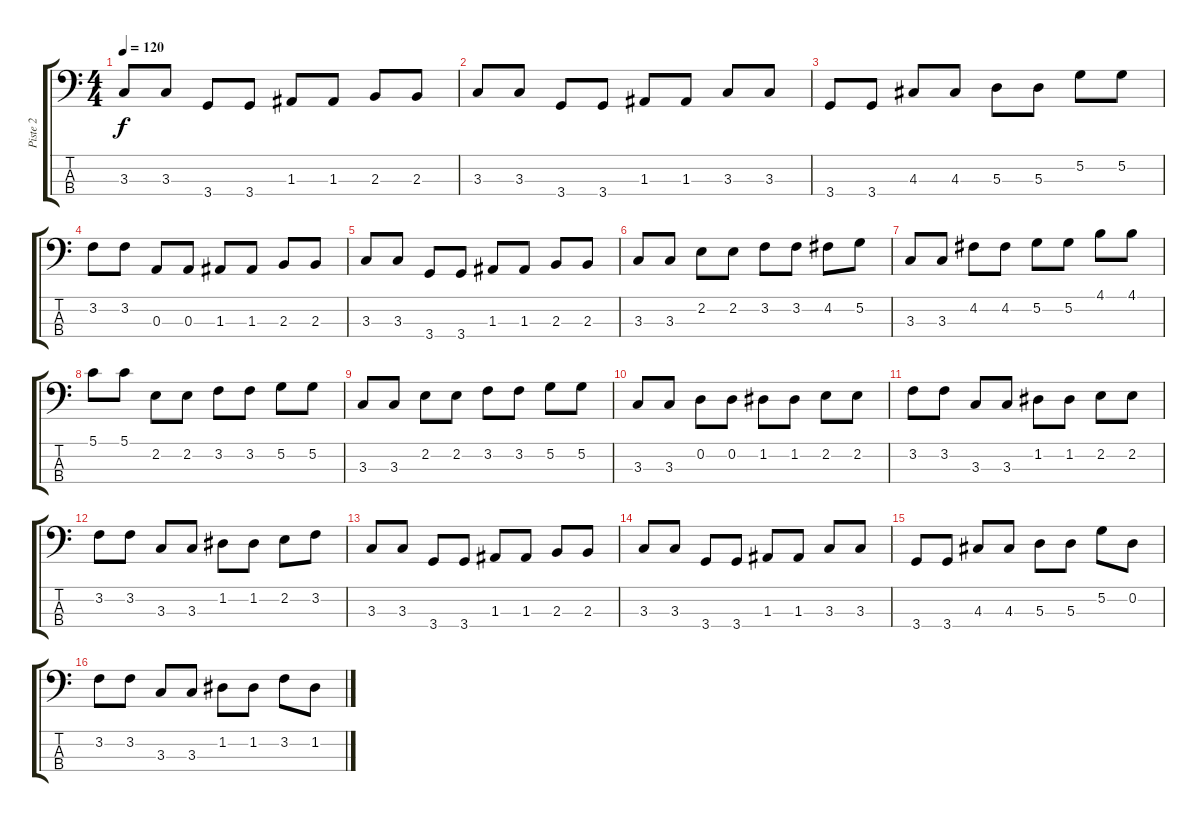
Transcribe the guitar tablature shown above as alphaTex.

\track ("Piste 2" "Piste 2") {instrument electricbasspick}
\staff {score tabs}
\tuning (G2 D2 A1 E1) {hide}
\ts (4 4)
\tempo 120
\clef f4
\ks c
3.3.8{dy f} 3.3.8 3.4.8 3.4.8 1.3.8 1.3.8 2.3.8 2.3.8 |
3.3.8 3.3.8 3.4.8 3.4.8 1.3.8 1.3.8 3.3.8 3.3.8 |
3.4.8 3.4.8 4.3.8 4.3.8 5.3.8 5.3.8 5.2.8 5.2.8 |
3.2.8 3.2.8 0.3.8 0.3.8 1.3.8 1.3.8 2.3.8 2.3.8 |
3.3.8 3.3.8 3.4.8 3.4.8 1.3.8 1.3.8 2.3.8 2.3.8 |
3.3.8 3.3.8 2.2.8 2.2.8 3.2.8 3.2.8 4.2.8 5.2.8 |
3.3.8 3.3.8 4.2.8 4.2.8 5.2.8 5.2.8 4.1.8 4.1.8 |
5.1.8 5.1.8 2.2.8 2.2.8 3.2.8 3.2.8 5.2.8 5.2.8 |
3.3.8 3.3.8 2.2.8 2.2.8 3.2.8 3.2.8 5.2.8 5.2.8 |
3.3.8 3.3.8 0.2.8 0.2.8 1.2.8 1.2.8 2.2.8 2.2.8 |
3.2.8 3.2.8 3.3.8 3.3.8 1.2.8 1.2.8 2.2.8 2.2.8 |
3.2.8 3.2.8 3.3.8 3.3.8 1.2.8 1.2.8 2.2.8 3.2.8 |
3.3.8 3.3.8 3.4.8 3.4.8 1.3.8 1.3.8 2.3.8 2.3.8 |
3.3.8 3.3.8 3.4.8 3.4.8 1.3.8 1.3.8 3.3.8 3.3.8 |
3.4.8 3.4.8 4.3.8 4.3.8 5.3.8 5.3.8 5.2.8 0.2.8 |
3.2.8 3.2.8 3.3.8 3.3.8 1.2.8 1.2.8 3.2.8 1.2.8
